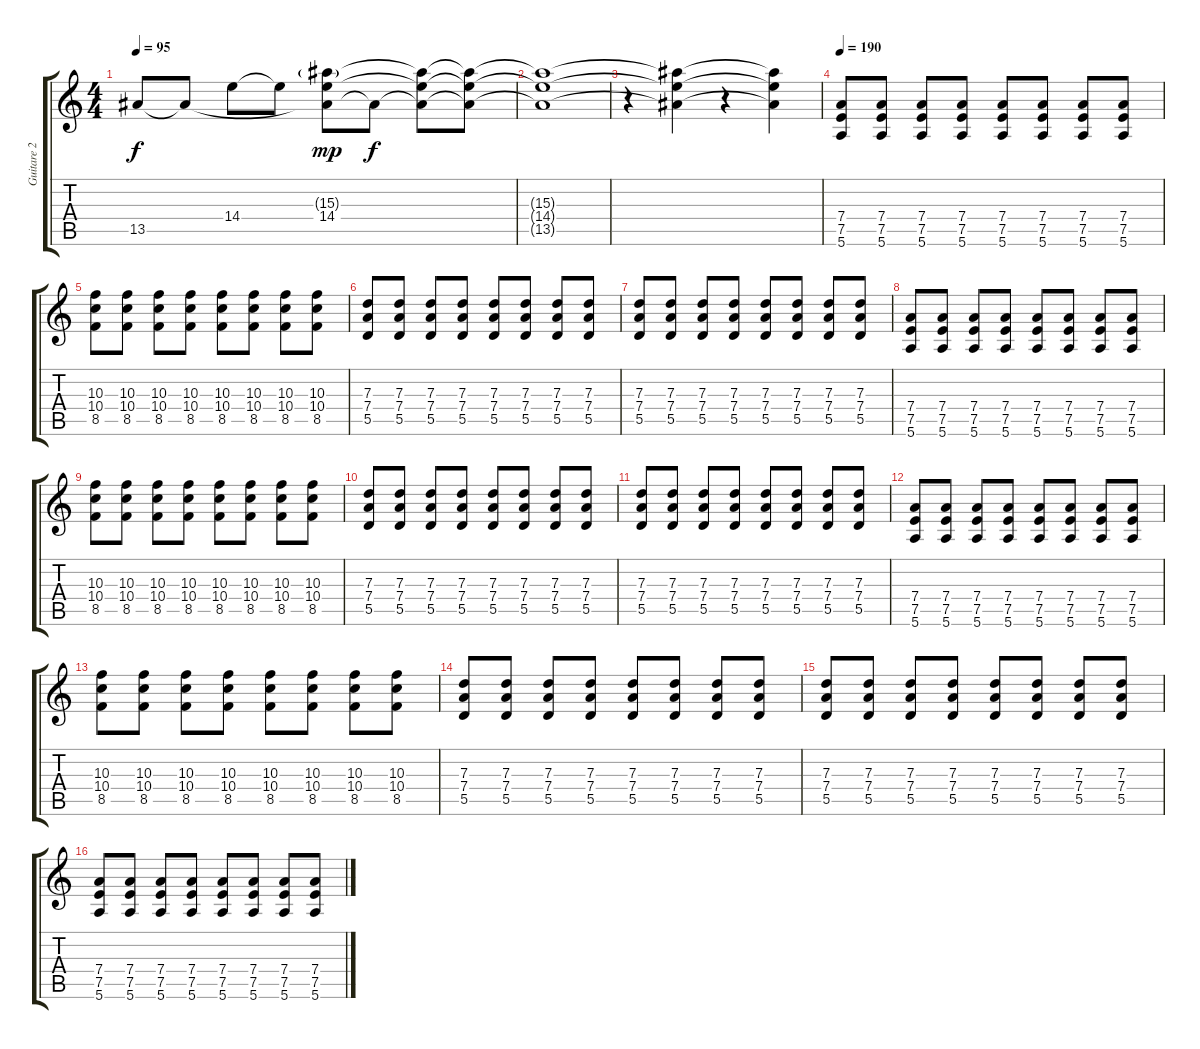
\track ("Guitare 2" "Guitare 2") {instrument distortionguitar}
\staff {score tabs}
\tuning (E4 B3 G3 D3 A2 E2) {hide}
\ts (4 4)
\tempo 95
\clef g2
\ks c
13.5.8{dy f instrument pad7halo} 13.5{t}.8 14.4.8 14.4{t}.8 (15.3{g} 14.4 13.5{t}).8{dy mp} 13.5{t}.8{dy f} (15.3{t} 14.4{t} 13.5{t}).8 (15.3{t} 14.4{t} 13.5{t}).8 |
(15.3{t} 14.4{t} 13.5{t}).1 |
r.4 (15.3{t} 14.4{t} 13.5{t}).4 r.4 (15.3{t} 14.4{t} 13.5{t}).4 |
\tempo 190
(7.4 7.5 5.6).8{volume 15 instrument distortionguitar} (7.4 7.5 5.6).8 (7.4 7.5 5.6).8 (7.4 7.5 5.6).8 (7.4 7.5 5.6).8 (7.4 7.5 5.6).8 (7.4 7.5 5.6).8 (7.4 7.5 5.6).8 |
(10.3 10.4 8.5).8 (10.3 10.4 8.5).8 (10.3 10.4 8.5).8 (10.3 10.4 8.5).8 (10.3 10.4 8.5).8 (10.3 10.4 8.5).8 (10.3 10.4 8.5).8 (10.3 10.4 8.5).8 |
(7.3 7.4 5.5).8 (7.3 7.4 5.5).8 (7.3 7.4 5.5).8 (7.3 7.4 5.5).8 (7.3 7.4 5.5).8 (7.3 7.4 5.5).8 (7.3 7.4 5.5).8 (7.3 7.4 5.5).8 |
(7.3 7.4 5.5).8 (7.3 7.4 5.5).8 (7.3 7.4 5.5).8 (7.3 7.4 5.5).8 (7.3 7.4 5.5).8 (7.3 7.4 5.5).8 (7.3 7.4 5.5).8 (7.3 7.4 5.5).8 |
(7.4 7.5 5.6).8{volume 15 instrument distortionguitar} (7.4 7.5 5.6).8 (7.4 7.5 5.6).8 (7.4 7.5 5.6).8 (7.4 7.5 5.6).8 (7.4 7.5 5.6).8 (7.4 7.5 5.6).8 (7.4 7.5 5.6).8 |
(10.3 10.4 8.5).8 (10.3 10.4 8.5).8 (10.3 10.4 8.5).8 (10.3 10.4 8.5).8 (10.3 10.4 8.5).8 (10.3 10.4 8.5).8 (10.3 10.4 8.5).8 (10.3 10.4 8.5).8 |
(7.3 7.4 5.5).8 (7.3 7.4 5.5).8 (7.3 7.4 5.5).8 (7.3 7.4 5.5).8 (7.3 7.4 5.5).8 (7.3 7.4 5.5).8 (7.3 7.4 5.5).8 (7.3 7.4 5.5).8 |
(7.3 7.4 5.5).8 (7.3 7.4 5.5).8 (7.3 7.4 5.5).8 (7.3 7.4 5.5).8 (7.3 7.4 5.5).8 (7.3 7.4 5.5).8 (7.3 7.4 5.5).8 (7.3 7.4 5.5).8 |
(7.4 7.5 5.6).8{volume 15 instrument distortionguitar} (7.4 7.5 5.6).8 (7.4 7.5 5.6).8 (7.4 7.5 5.6).8 (7.4 7.5 5.6).8 (7.4 7.5 5.6).8 (7.4 7.5 5.6).8 (7.4 7.5 5.6).8 |
(10.3 10.4 8.5).8 (10.3 10.4 8.5).8 (10.3 10.4 8.5).8 (10.3 10.4 8.5).8 (10.3 10.4 8.5).8 (10.3 10.4 8.5).8 (10.3 10.4 8.5).8 (10.3 10.4 8.5).8 |
(7.3 7.4 5.5).8 (7.3 7.4 5.5).8 (7.3 7.4 5.5).8 (7.3 7.4 5.5).8 (7.3 7.4 5.5).8 (7.3 7.4 5.5).8 (7.3 7.4 5.5).8 (7.3 7.4 5.5).8 |
(7.3 7.4 5.5).8 (7.3 7.4 5.5).8 (7.3 7.4 5.5).8 (7.3 7.4 5.5).8 (7.3 7.4 5.5).8 (7.3 7.4 5.5).8 (7.3 7.4 5.5).8 (7.3 7.4 5.5).8 |
(7.4 7.5 5.6).8{volume 15 instrument distortionguitar} (7.4 7.5 5.6).8 (7.4 7.5 5.6).8 (7.4 7.5 5.6).8 (7.4 7.5 5.6).8 (7.4 7.5 5.6).8 (7.4 7.5 5.6).8 (7.4 7.5 5.6).8
